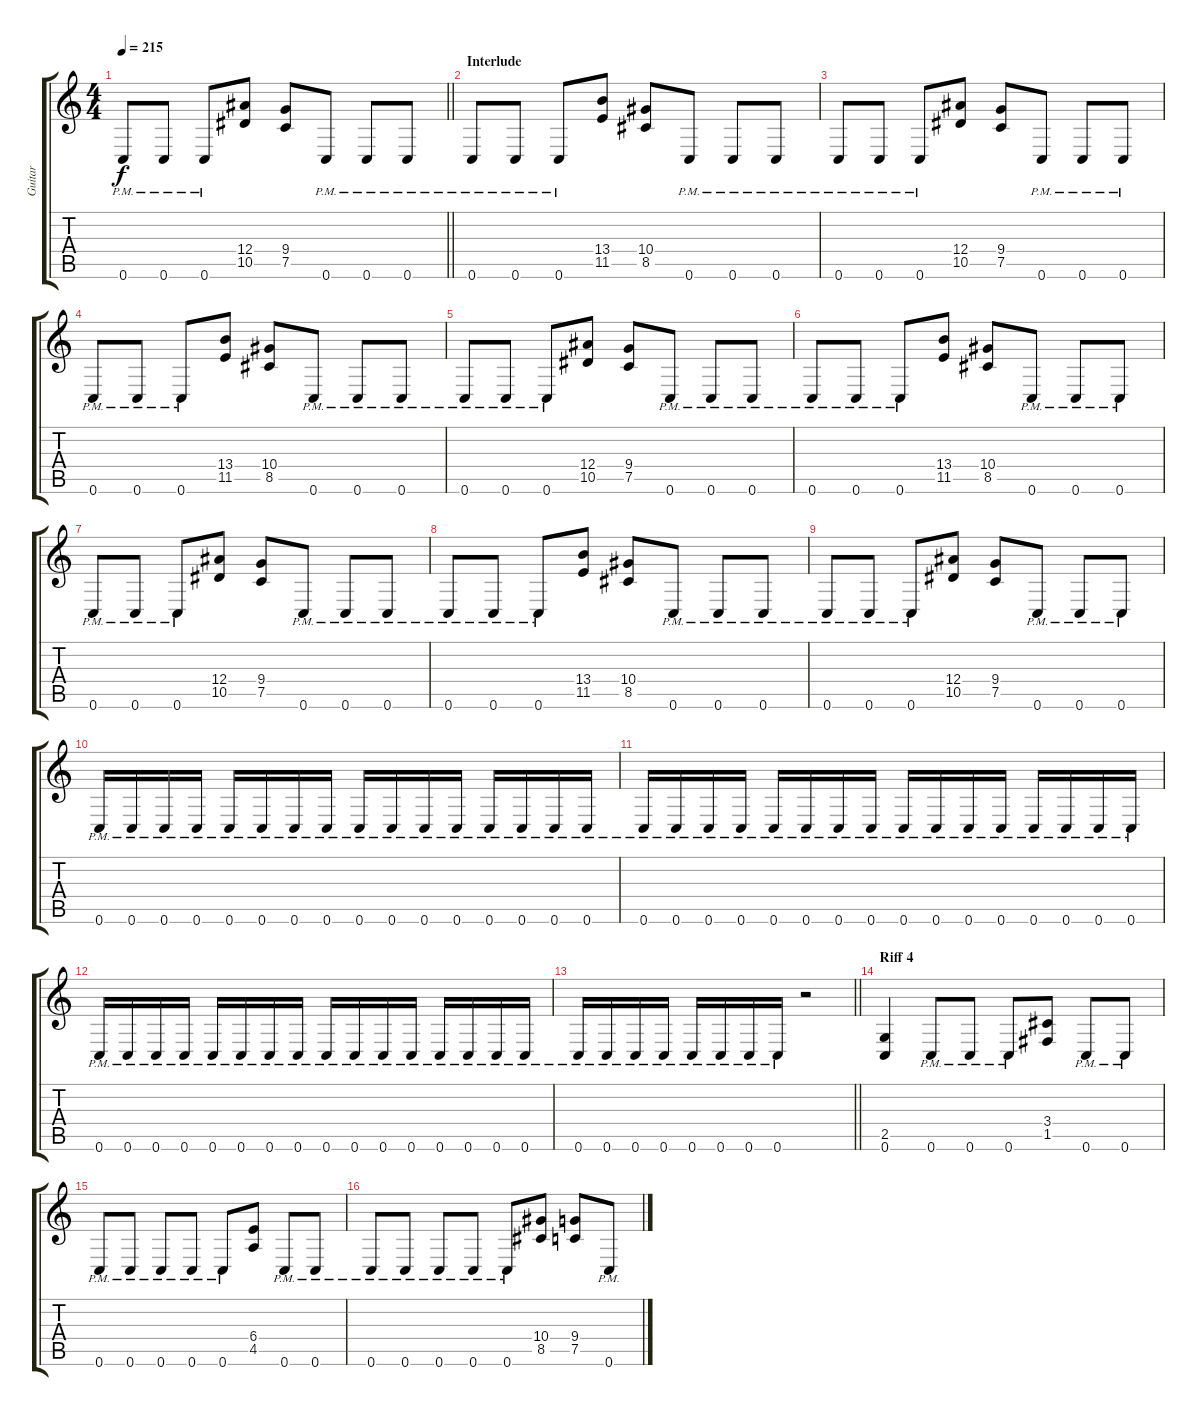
\track ("Guitar" "Guitar") {instrument distortionguitar}
\staff {score tabs}
\tuning (C4 G3 Eb3 Bb2 F2 C2) {hide}
\ts (4 4)
\tempo 215
\clef g2
\barLineRight lightlight
\ks c
0.6{pm}.8{dy f} 0.6{pm}.8 0.6{pm}.8 (12.4 10.5).8 (9.4 7.5).8 0.6{pm}.8 0.6{pm}.8 0.6{pm}.8 |
\section ("" "Interlude")
0.6{pm}.8 0.6{pm}.8 0.6{pm}.8 (13.4 11.5).8 (10.4 8.5).8 0.6{pm}.8 0.6{pm}.8 0.6{pm}.8 |
0.6{pm}.8 0.6{pm}.8 0.6{pm}.8 (12.4 10.5).8 (9.4 7.5).8 0.6{pm}.8 0.6{pm}.8 0.6{pm}.8 |
0.6{pm}.8 0.6{pm}.8 0.6{pm}.8 (13.4 11.5).8 (10.4 8.5).8 0.6{pm}.8 0.6{pm}.8 0.6{pm}.8 |
0.6{pm}.8 0.6{pm}.8 0.6{pm}.8 (12.4 10.5).8 (9.4 7.5).8 0.6{pm}.8 0.6{pm}.8 0.6{pm}.8 |
0.6{pm}.8 0.6{pm}.8 0.6{pm}.8 (13.4 11.5).8 (10.4 8.5).8 0.6{pm}.8 0.6{pm}.8 0.6{pm}.8 |
0.6{pm}.8 0.6{pm}.8 0.6{pm}.8 (12.4 10.5).8 (9.4 7.5).8 0.6{pm}.8 0.6{pm}.8 0.6{pm}.8 |
0.6{pm}.8 0.6{pm}.8 0.6{pm}.8 (13.4 11.5).8 (10.4 8.5).8 0.6{pm}.8 0.6{pm}.8 0.6{pm}.8 |
0.6{pm}.8 0.6{pm}.8 0.6{pm}.8 (12.4 10.5).8 (9.4 7.5).8 0.6{pm}.8 0.6{pm}.8 0.6{pm}.8 |
0.6{pm}.16{balance 0} 0.6{pm}.16 0.6{pm}.16 0.6{pm}.16 0.6{pm}.16 0.6{pm}.16 0.6{pm}.16 0.6{pm}.16 0.6{pm}.16 0.6{pm}.16 0.6{pm}.16 0.6{pm}.16 0.6{pm}.16 0.6{pm}.16 0.6{pm}.16 0.6{pm}.16 |
0.6{pm}.16 0.6{pm}.16 0.6{pm}.16 0.6{pm}.16 0.6{pm}.16 0.6{pm}.16 0.6{pm}.16 0.6{pm}.16 0.6{pm}.16 0.6{pm}.16 0.6{pm}.16 0.6{pm}.16 0.6{pm}.16 0.6{pm}.16 0.6{pm}.16 0.6{pm}.16 |
0.6{pm}.16 0.6{pm}.16 0.6{pm}.16 0.6{pm}.16 0.6{pm}.16 0.6{pm}.16 0.6{pm}.16 0.6{pm}.16 0.6{pm}.16 0.6{pm}.16 0.6{pm}.16 0.6{pm}.16 0.6{pm}.16 0.6{pm}.16 0.6{pm}.16 0.6{pm}.16 |
\barLineRight lightlight
0.6{pm}.16 0.6{pm}.16 0.6{pm}.16 0.6{pm}.16 0.6{pm}.16 0.6{pm}.16 0.6{pm}.16 0.6{pm}.16 r.2 |
\section ("" "Riff 4")
(2.5 0.6).4{balance 8} 0.6{pm}.8 0.6{pm}.8 0.6{pm}.8 (3.4 1.5).8 0.6{pm}.8 0.6{pm}.8 |
0.6{pm}.8 0.6{pm}.8 0.6{pm}.8 0.6{pm}.8 0.6{pm}.8 (6.4 4.5).8 0.6{pm}.8 0.6{pm}.8 |
0.6{pm}.8 0.6{pm}.8 0.6{pm}.8 0.6{pm}.8 0.6{pm}.8 (10.4 8.5).8 (9.4 7.5).8 0.6{pm}.8
